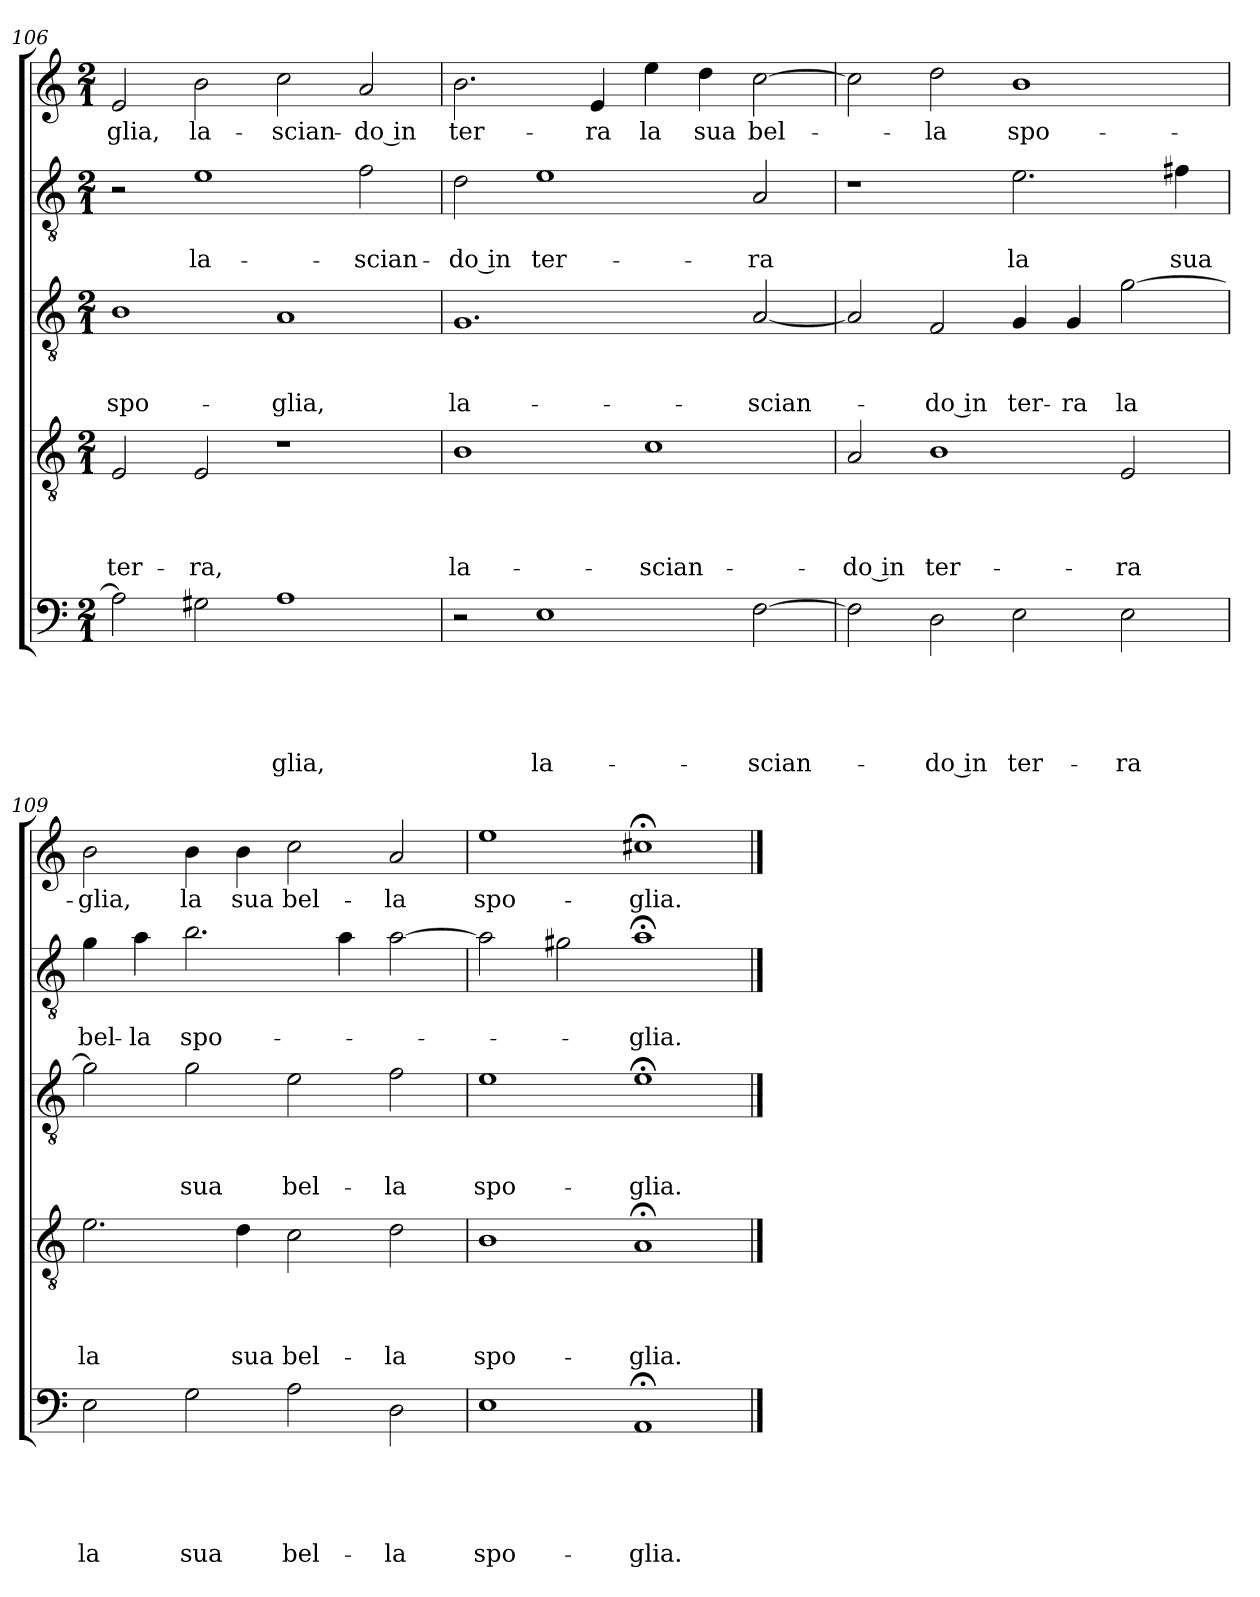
**kern	**text	**text	**text	**text	**text	**kern	**text	**text	**text	**text	**kern	**text	**text	**text	**kern	**text	**text	**kern	**text
*part5	*part5	*part5	*part5	*part5	*part5	*part4	*part4	*part4	*part4	*part4	*part3	*part3	*part3	*part3	*part2	*part2	*part2	*part1	*part1
*staff5	*staff5	*staff5	*staff5	*staff5	*staff5	*staff4	*staff4	*staff4	*staff4	*staff4	*staff3	*staff3	*staff3	*staff3	*staff2	*staff2	*staff2	*staff1	*staff1
*clefF4	*	*	*	*	*	*clefGv2	*	*	*	*	*clefGv2	*	*	*	*clefGv2	*	*	*clefG2	*
*k[]	*	*	*	*	*	*k[]	*	*	*	*	*k[]	*	*	*	*k[]	*	*	*k[]	*
*C:	*	*	*	*	*	*C:	*	*	*	*	*C:	*	*	*	*C:	*	*	*C:	*
*M2/1	*	*	*	*	*	*M2/1	*	*	*	*	*M2/1	*	*	*	*M2/1	*	*	*M2/1	*
=106	=106	=106	=106	=106	=106	=106	=106	=106	=106	=106	=106	=106	=106	=106	=106	=106	=106	=106	=106
!	!	!	!	!	!	!	!	!	!	!LO:LY:b	!	!	!	!LO:LY:b	!	!	!	!	!LO:LY:b
2A\]	.	.	.	.	.	2E/	.	.	.	ter-	1B	.	.	spo-	2r	.	.	2e/	-glia,
!	!	!	!	!	!	!	!	!	!	!LO:LY:b	!	!	!	!	!	!	!LO:LY:b	!	!LO:LY:b
2G#X\	.	.	.	.	.	2E/	.	.	.	-ra,	.	.	.	.	1e	.	la-	2b\	la-
!	!	!	!	!	!LO:LY:b	!	!	!	!	!	!	!	!	!LO:LY:b	!	!	!	!	!LO:LY:b
1A	.	.	.	.	-glia,	1r	.	.	.	.	1A	.	.	-glia,	.	.	.	2cc\	-scian-
!	!	!	!	!	!	!	!	!	!	!	!	!	!	!	!	!	!LO:LY:b	!	!LO:LY:b
.	.	.	.	.	.	.	.	.	.	.	.	.	.	.	2f\	.	-scian-	2a/	-do in
!!LO:LB:g=z
=107	=107	=107	=107	=107	=107	=107	=107	=107	=107	=107	=107	=107	=107	=107	=107	=107	=107	=107	=107
!	!	!	!	!	!	!	!	!	!	!LO:LY:b	!	!	!	!LO:LY:b	!	!	!LO:LY:b	!	!LO:LY:b
2r	.	.	.	.	.	1B	.	.	.	la-	1.G	.	.	la-	2d\	.	-do in	2.b\	ter-
!	!	!	!	!	!LO:LY:b	!	!	!	!	!	!	!	!	!	!	!	!LO:LY:b	!	!
1E	.	.	.	.	la-	.	.	.	.	.	.	.	.	.	1e	.	ter-	.	.
!	!	!	!	!	!	!	!	!	!	!	!	!	!	!	!	!	!	!	!LO:LY:b
.	.	.	.	.	.	.	.	.	.	.	.	.	.	.	.	.	.	4e/	-ra
!	!	!	!	!	!	!	!	!	!	!LO:LY:b	!	!	!	!	!	!	!	!	!LO:LY:b
.	.	.	.	.	.	1c	.	.	.	-scian-	.	.	.	.	.	.	.	4ee\	la
!	!	!	!	!	!	!	!	!	!	!	!	!	!	!	!	!	!	!	!LO:LY:b
.	.	.	.	.	.	.	.	.	.	.	.	.	.	.	.	.	.	4dd\	sua
!	!	!	!	!	!LO:LY:b	!	!	!	!	!	!	!	!	!LO:LY:b	!	!	!LO:LY:b	!	!LO:LY:b
[2F\	.	.	.	.	-scian-	.	.	.	.	.	[2A/	.	.	-scian-	2A/	.	-ra	[2cc\	bel-
=108	=108	=108	=108	=108	=108	=108	=108	=108	=108	=108	=108	=108	=108	=108	=108	=108	=108	=108	=108
!	!	!	!	!	!	!	!	!	!	!LO:LY:b	!	!	!	!	!	!	!	!	!
2F\]	.	.	.	.	.	2A/	.	.	.	-do in	2A/]	.	.	.	1r	.	.	2cc\]	.
!	!	!	!	!	!LO:LY:b	!	!	!	!	!LO:LY:b	!	!	!	!LO:LY:b	!	!	!	!	!LO:LY:b
2D\	.	.	.	.	-do in	1B	.	.	.	ter-	2F/	.	.	-do in	.	.	.	2dd\	-la
!	!	!	!	!	!LO:LY:b	!	!	!	!	!	!	!	!	!LO:LY:b	!	!	!LO:LY:b	!	!LO:LY:b
2E\	.	.	.	.	ter-	.	.	.	.	.	4G/	.	.	ter-	2.e\	.	la	1b	spo-
!	!	!	!	!	!	!	!	!	!	!	!	!	!	!LO:LY:b	!	!	!	!	!
.	.	.	.	.	.	.	.	.	.	.	4G/	.	.	-ra	.	.	.	.	.
!	!	!	!	!	!LO:LY:b	!	!	!	!	!LO:LY:b	!	!	!	!LO:LY:b	!	!	!	!	!
2E\	.	.	.	.	-ra	2E/	.	.	.	-ra	[2g\	.	.	la	.	.	.	.	.
!	!	!	!	!	!	!	!	!	!	!	!	!	!	!	!	!	!LO:LY:b	!	!
.	.	.	.	.	.	.	.	.	.	.	.	.	.	.	4f#X\	.	sua	.	.
=109	=109	=109	=109	=109	=109	=109	=109	=109	=109	=109	=109	=109	=109	=109	=109	=109	=109	=109	=109
!	!	!	!	!	!LO:LY:b	!	!	!	!	!LO:LY:b	!	!	!	!	!	!	!LO:LY:b	!	!LO:LY:b
2E\	.	.	.	.	la	2.e\	.	.	.	la	2g\]	.	.	.	4g\	.	bel-	2b\	-glia,
!	!	!	!	!	!	!	!	!	!	!	!	!	!	!	!	!	!LO:LY:b	!	!
.	.	.	.	.	.	.	.	.	.	.	.	.	.	.	4a\	.	-la	.	.
!	!	!	!	!	!LO:LY:b	!	!	!	!	!	!	!	!	!LO:LY:b	!	!	!LO:LY:b	!	!LO:LY:b
2G\	.	.	.	.	sua	.	.	.	.	.	2g\	.	.	sua	2.b\	.	spo-	4b\	la
!	!	!	!	!	!	!	!	!	!	!LO:LY:b	!	!	!	!	!	!	!	!	!LO:LY:b
.	.	.	.	.	.	4d\	.	.	.	sua	.	.	.	.	.	.	.	4b\	sua
!	!	!	!	!	!LO:LY:b	!	!	!	!	!LO:LY:b	!	!	!	!LO:LY:b	!	!	!	!	!LO:LY:b
2A\	.	.	.	.	bel-	2c\	.	.	.	bel-	2e\	.	.	bel-	.	.	.	2cc\	bel-
.	.	.	.	.	.	.	.	.	.	.	.	.	.	.	4a\	.	.	.	.
!	!	!	!	!	!LO:LY:b	!	!	!	!	!LO:LY:b	!	!	!	!LO:LY:b	!	!	!	!	!LO:LY:b
2D\	.	.	.	.	-la	2d\	.	.	.	-la	2f\	.	.	-la	[2a\	.	.	2a/	-la
=110	=110	=110	=110	=110	=110	=110	=110	=110	=110	=110	=110	=110	=110	=110	=110	=110	=110	=110	=110
!	!	!	!	!	!LO:LY:b	!	!	!	!	!LO:LY:b	!	!	!	!LO:LY:b	!	!	!	!	!LO:LY:b
1E	.	.	.	.	spo-	1B	.	.	.	spo-	1e	.	.	spo-	2a\]	.	.	1ee	spo-
.	.	.	.	.	.	.	.	.	.	.	.	.	.	.	2g#X\	.	.	.	.
!	!	!	!	!	!LO:LY:b	!	!	!	!	!LO:LY:b	!	!	!	!LO:LY:b	!	!	!LO:LY:b	!	!LO:LY:b
1AA;<	.	.	.	.	-glia.	1A;<	.	.	.	-glia.	1e;<	.	.	-glia.	1a;<	.	glia.	1cc#X;<	-glia.
==	==	==	==	==	==	==	==	==	==	==	==	==	==	==	==	==	==	==	==
*-	*-	*-	*-	*-	*-	*-	*-	*-	*-	*-	*-	*-	*-	*-	*-	*-	*-	*-	*-
